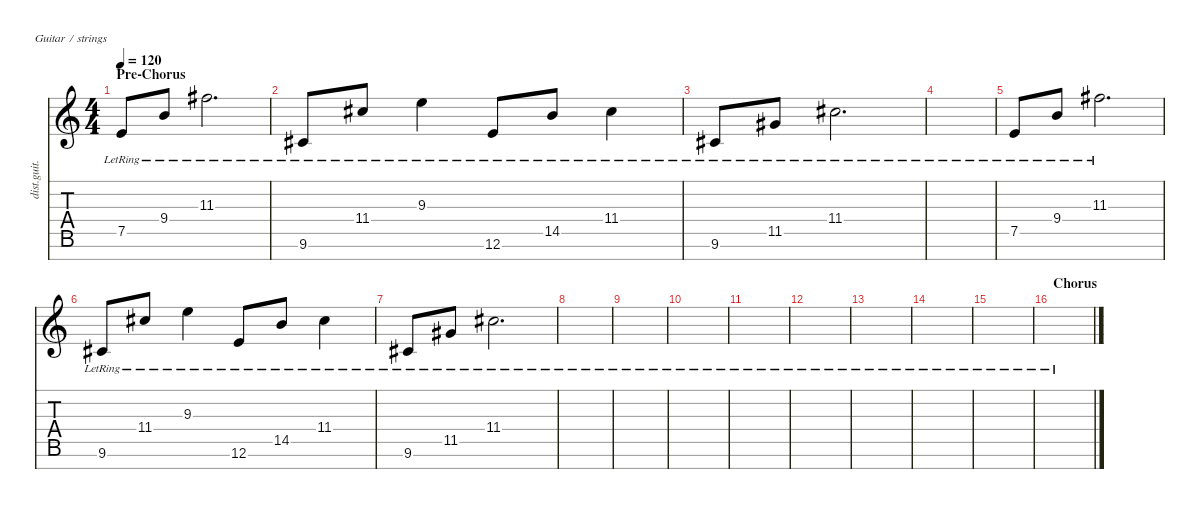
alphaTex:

\defaultSystemsLayout 4
\hideDynamics
\bracketExtendMode nobrackets
\track ("Clean Guitar - Zoli" "dist.guit.") {instrument distortionguitar}
\staff {score tabs}
\tuning (E4 B3 G3 D3 A2 E2 B1)
\ts (4 4)
\section ("" "Pre-Chorus")
\tempo 120
\clef g2
\ks c
7.5{lr}.8{dy ff} 9.4{lr}.8 11.3{lr acc #}.2{d} |
9.6{lr acc #}.8 11.4{lr acc #}.8 9.3{lr}.4 12.6{lr}.8 14.5{lr}.8 11.4{lr acc #}.4 |
9.6{lr acc #}.8 11.5{lr acc #}.8 11.4{lr acc #}.2{d} |
|
7.5{lr}.8 9.4{lr}.8 11.3{lr acc #}.2{d} |
9.6{lr acc #}.8 11.4{lr acc #}.8 9.3{lr}.4 12.6{lr}.8 14.5{lr}.8 11.4{lr acc #}.4 |
9.6{lr acc #}.8 11.5{lr acc #}.8 11.4{lr acc #}.2{d} |
|
|
|
|
|
|
|
|
\section ("" "Chorus")
